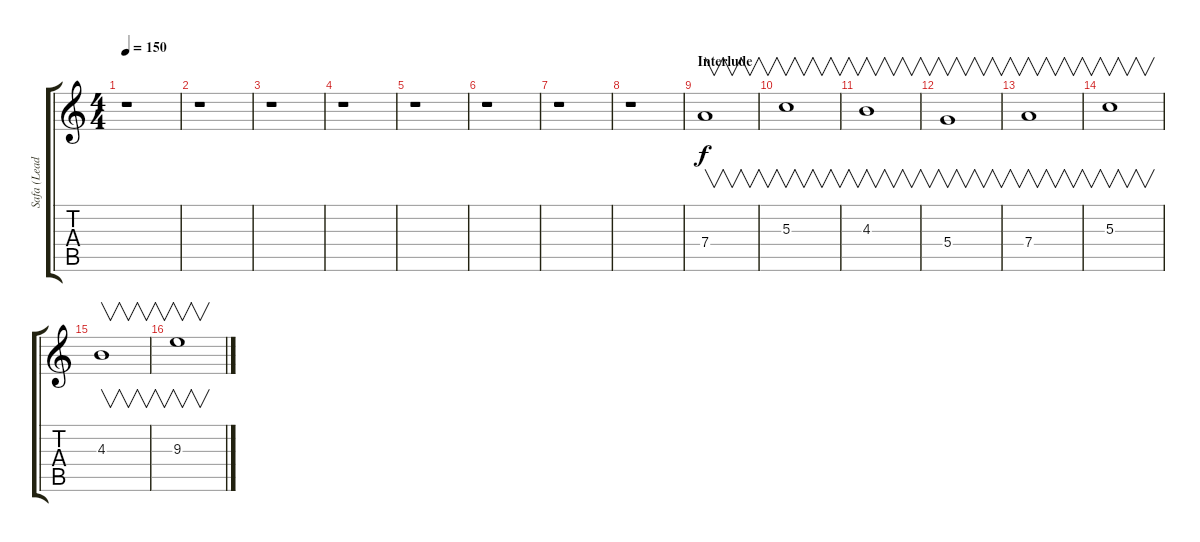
\track ("Safa (Lead)" "Safa (Lead") {instrument distortionguitar}
\staff {score tabs}
\tuning (E4 B3 G3 D3 A2 E2) {hide}
\ts (4 4)
\tempo 150
\clef g2
\ks c
r.1{dy f} |
r.1 |
r.1 |
r.1 |
r.1 |
r.1 |
r.1 |
r.1 |
\section ("" "Interlude")
7.4.1{v} |
5.3.1{v} |
4.3.1{v} |
5.4.1{v} |
7.4.1{v} |
5.3.1{v} |
4.3.1{v} |
9.3.1{v}
